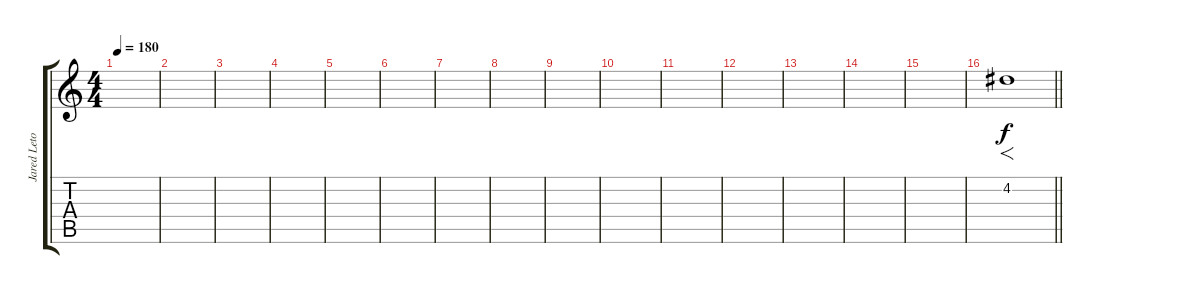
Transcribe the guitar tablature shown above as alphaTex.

\track ("Jared Leto [Guitar]" "Jared Leto") {instrument distortionguitar}
\staff {score tabs}
\tuning (E4 B3 G3 D3 A2 D2) {hide}
\ts (4 4)
\tempo 180
\clef g2
\ks c
|
|
|
|
|
|
|
|
|
|
|
|
|
|
|
\barLineRight lightlight
4.2.1{f}
